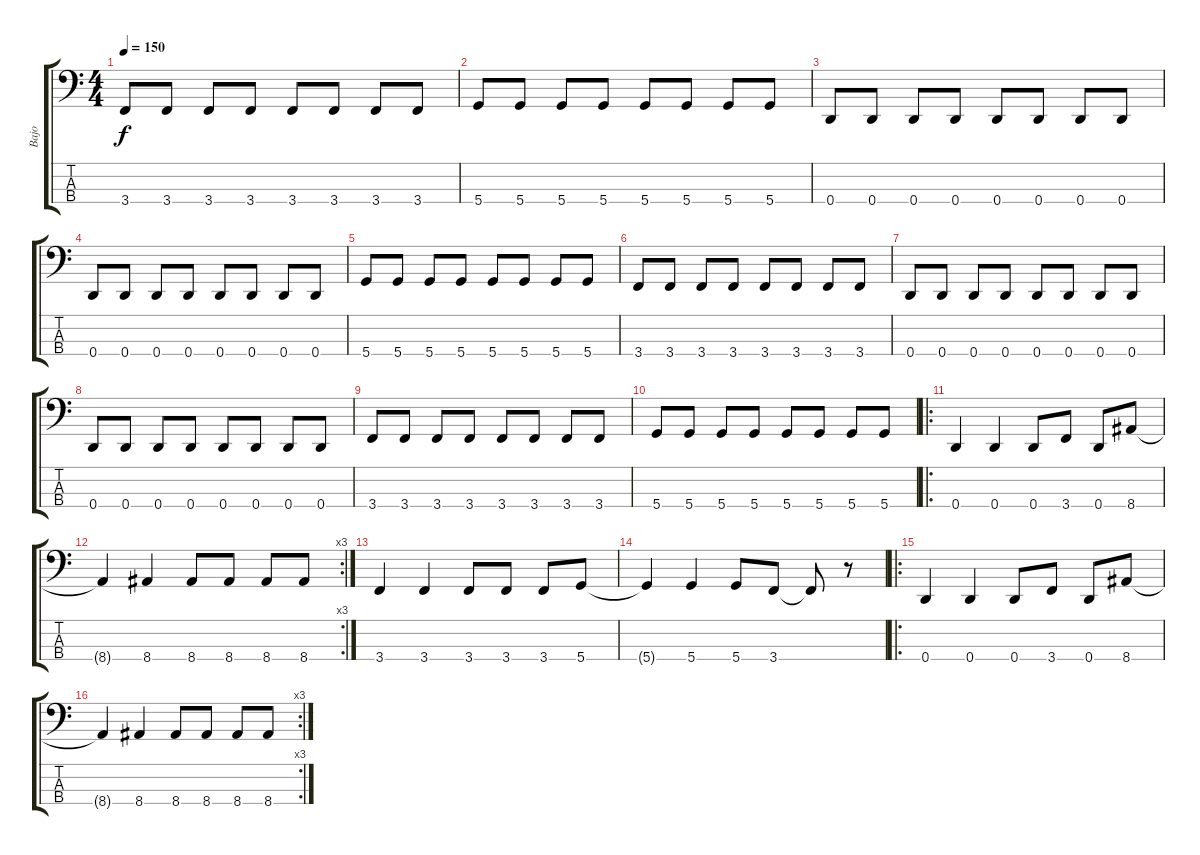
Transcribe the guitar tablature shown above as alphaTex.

\track ("Bajo" "Bajo") {instrument electricbassfinger}
\staff {score tabs}
\tuning (G2 D2 A1 D1) {hide}
\ts (4 4)
\tempo 150
\clef f4
\ks c
3.4.8{dy f} 3.4.8 3.4.8 3.4.8 3.4.8 3.4.8 3.4.8 3.4.8 |
5.4.8 5.4.8 5.4.8 5.4.8 5.4.8 5.4.8 5.4.8 5.4.8 |
0.4.8 0.4.8 0.4.8 0.4.8 0.4.8 0.4.8 0.4.8 0.4.8 |
0.4.8 0.4.8 0.4.8 0.4.8 0.4.8 0.4.8 0.4.8 0.4.8 |
5.4.8 5.4.8 5.4.8 5.4.8 5.4.8 5.4.8 5.4.8 5.4.8 |
3.4.8 3.4.8 3.4.8 3.4.8 3.4.8 3.4.8 3.4.8 3.4.8 |
0.4.8 0.4.8 0.4.8 0.4.8 0.4.8 0.4.8 0.4.8 0.4.8 |
0.4.8 0.4.8 0.4.8 0.4.8 0.4.8 0.4.8 0.4.8 0.4.8 |
3.4.8 3.4.8 3.4.8 3.4.8 3.4.8 3.4.8 3.4.8 3.4.8 |
5.4.8 5.4.8 5.4.8 5.4.8 5.4.8 5.4.8 5.4.8 5.4.8 |
\ro
0.4.4 0.4.4 0.4.8 3.4.8 0.4.8 8.4.8 |
\rc 3
8.4{t}.4 8.4.4 8.4.8 8.4.8 8.4.8 8.4.8 |
3.4.4 3.4.4 3.4.8 3.4.8 3.4.8 5.4.8 |
5.4{t}.4 5.4.4 5.4.8 3.4.8 3.4{t}.8 r.8 |
\ro
0.4.4 0.4.4 0.4.8 3.4.8 0.4.8 8.4.8 |
\rc 3
8.4{t}.4 8.4.4 8.4.8 8.4.8 8.4.8 8.4.8
